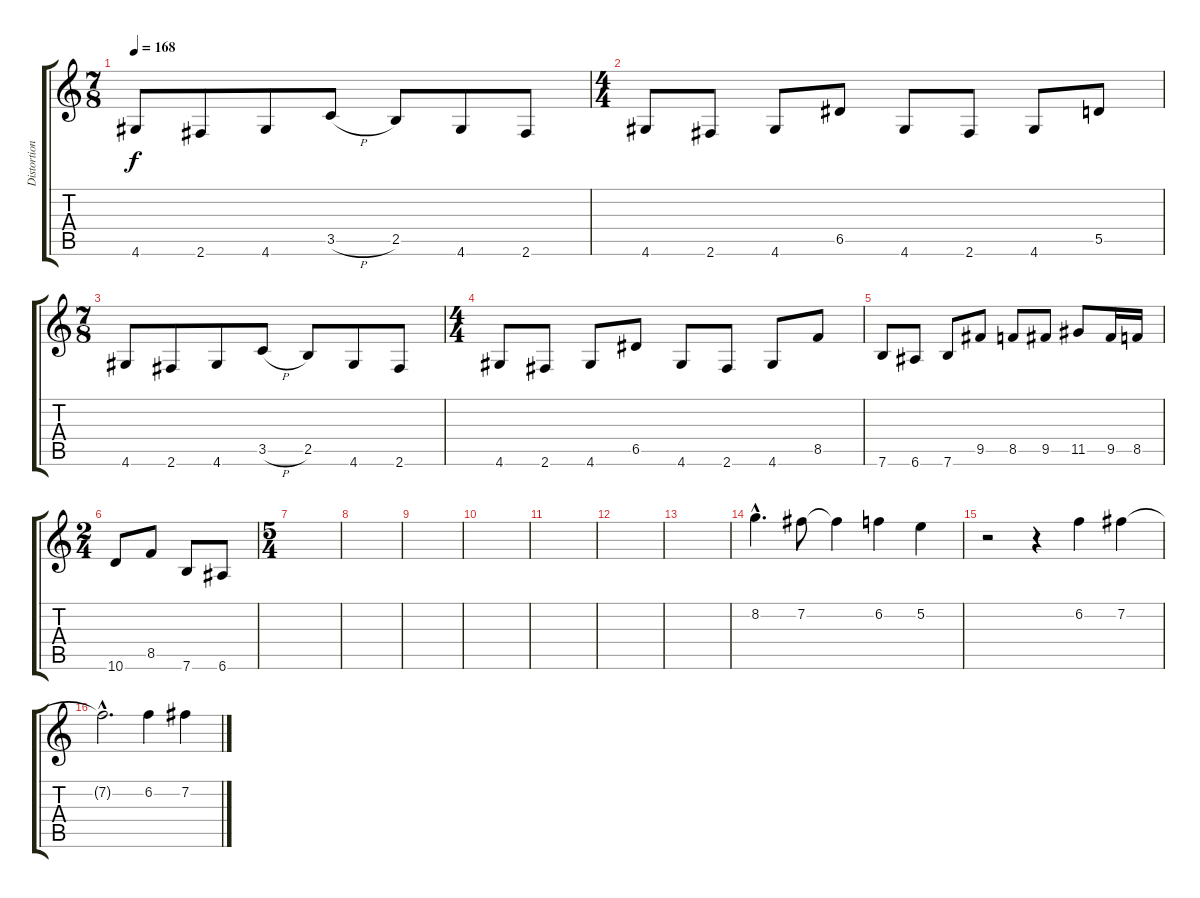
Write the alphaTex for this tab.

\track ("Distortion Guitar" "Distortion") {instrument distortionguitar}
\staff {score tabs}
\tuning (E4 B3 G3 D3 A2 E2) {hide}
\ts (7 8)
\tempo 168
\clef g2
\ks c
4.6.8{dy f} 2.6.8 4.6.8 3.5{h}.8 2.5.8 4.6.8 2.6.8 |
\ts (4 4)
4.6.8 2.6.8 4.6.8 6.5.8 4.6.8 2.6.8 4.6.8 5.5.8 |
\ts (7 8)
4.6.8 2.6.8 4.6.8 3.5{h}.8 2.5.8 4.6.8 2.6.8 |
\ts (4 4)
4.6.8 2.6.8 4.6.8 6.5.8 4.6.8 2.6.8 4.6.8 8.5.8 |
7.6.8 6.6.8 7.6.8 9.5.8 8.5.8 9.5.8 11.5.8 9.5.16 8.5.16 |
\ts (2 4)
10.6.8 8.5.8 7.6.8 6.6.8 |
\ts (5 4)
|
|
|
|
|
|
|
8.2{hac}.4{d} 7.2.8 7.2{t}.4 6.2.4 5.2.4 |
r.2 r.4 6.2.4 7.2.4 |
7.2{hac t}.2{d} 6.2.4 7.2.4
